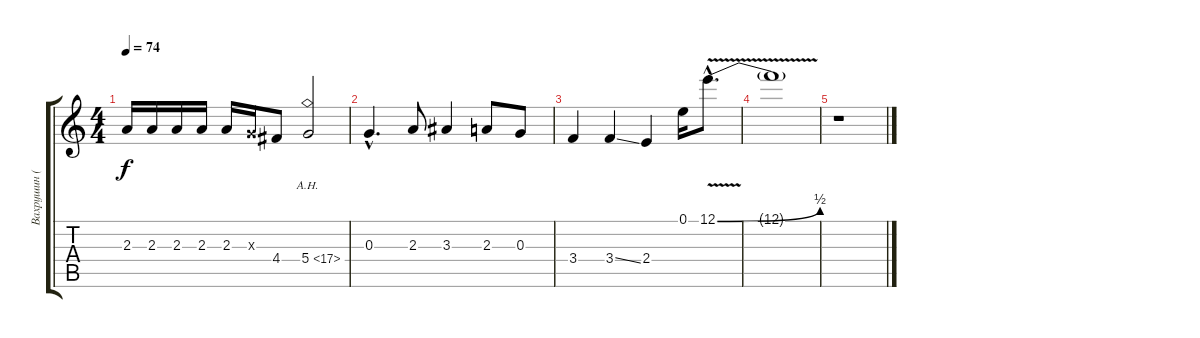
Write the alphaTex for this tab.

\track ("Вахрушин (Overdub)" "Вахрушин (") {instrument overdrivenguitar}
\staff {score tabs}
\tuning (E4 B3 G3 D3 A2 E2) {hide}
\ts (4 4)
\tempo 74
\clef g2
\ks c
2.3.16{dy f} 2.3.16 2.3.16 2.3.16 2.3.16 0.3{x}.16 4.4.8 5.4{ah 12}.2 |
0.3{hac}.4{d} 2.3.8 3.3.4 2.3.8 0.3.8 |
3.4.4 3.4{ss}.4 2.4.4 0.1.16 12.1{be (bend 0 0 60 2) v hac}.8{d} |
12.1{t}.1 |
r.1
